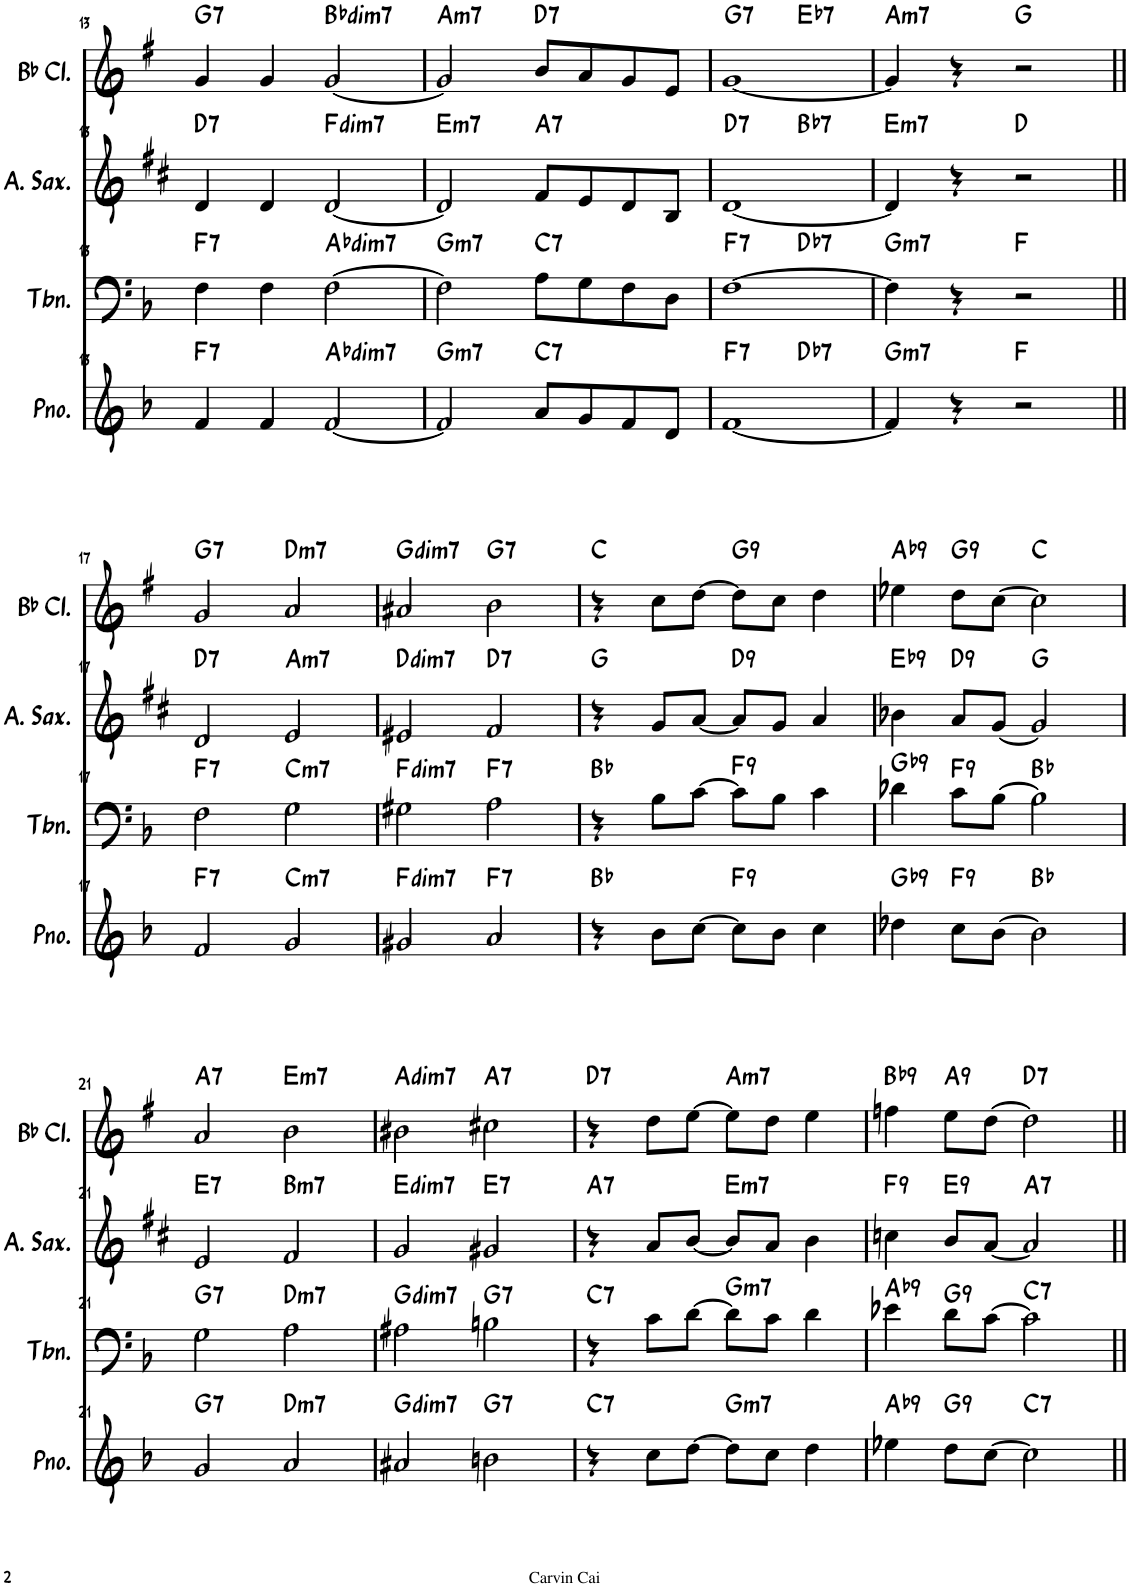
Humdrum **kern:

**kern	**harte	**kern	**harte	**kern	**harte	**kern	**harte
*part4	*part4	*part3	*part3	*part2	*part2	*part1	*part1
*staff4	*	*staff3	*	*staff2	*	*staff1	*
*I"钢琴	*	*I"长号	*	*I"中音萨克斯	*	*I"降B调单簧管	*
!!LO:PB:g=z
*clefG2	*	*clefF4	*	*clefG2	*	*clefG2	*
*	*	*	*	*Trd5c9	*	*Trd1c2	*
*k[b-]	*	*k[b-]	*	*k[f#c#]	*	*k[f#]	*
*M4/4	*	*M4/4	*	*M4/4	*	*M4/4	*
=13	=13	=13	=13	=13	=13	=13	=13
!	!LO:H:kt=7	!	!LO:H:kt=7	!	!LO:H:kt=7	!	!LO:H:kt=7
4f/	F:7	4F\	F:7	4d/	D:7	4g/	G:7
4f/	.	4F\	.	4d/	.	4g/	.
!	!LO:H:kt=dim7	!	!LO:H:kt=dim7	!	!LO:H:kt=dim7	!	!LO:H:kt=dim7
[2f/	Ab:dim7	[2F\	Ab:dim7	[2d/	F:dim7	[2g/	Bb:dim7
=14	=14	=14	=14	=14	=14	=14	=14
!	!LO:H:kt=m7	!	!LO:H:kt=m7	!	!LO:H:kt=m7	!	!LO:H:kt=m7
2f/]	G:min7	2F\]	G:min7	2d/]	E:min7	2g/]	A:min7
!	!LO:H:kt=7	!	!LO:H:kt=7	!	!LO:H:kt=7	!	!LO:H:kt=7
8a/L	C:7	8A\L	C:7	8f#/L	A:7	8b/L	D:7
8g/	.	8G\	.	8e/	.	8a/	.
8f/	.	8F\	.	8d/	.	8g/	.
8d/J	.	8D\J	.	8B/J	.	8e/J	.
=15	=15	=15	=15	=15	=15	=15	=15
!	!LO:H:kt=7	!	!LO:H:kt=7	!	!LO:H:kt=7	!	!LO:H:kt=7
*^	*	*^	*	*^	*	*^	*
[1f	2ryy	F:7	[1F	2ryy	F:7	[1d	2ryy	D:7	[1g	2ryy	G:7
!	!	!LO:H:kt=7	!	!	!LO:H:kt=7	!	!	!LO:H:kt=7	!	!	!LO:H:kt=7
.	2ryy	Db:7	.	2ryy	Db:7	.	2ryy	Bb:7	.	2ryy	Eb:7
=16	=16	=16	=16	=16	=16	=16	=16	=16	=16	=16	=16
!	!	!LO:H:kt=m7	!	!	!LO:H:kt=m7	!	!	!LO:H:kt=m7	!	!	!LO:H:kt=m7
*v	*v	*	*	*	*	*v	*v	*	*v	*v	*
*	*	*v	*v	*	*	*	*	*
4f/]	G:min7	4F\]	G:min7	4d/]	E:min7	4g/]	A:min7
4r	.	4r	.	4r	.	4r	.
2r	F:maj	2r	F:maj	2r	D:maj	2r	G:maj
!!LO:LB:g=z
=17||	=17||	=17||	=17||	=17||	=17||	=17||	=17||
!	!LO:H:kt=7	!	!LO:H:kt=7	!	!LO:H:kt=7	!	!LO:H:kt=7
2f/	F:7	2F\	F:7	2d/	D:7	2g/	G:7
!	!LO:H:kt=m7	!	!LO:H:kt=m7	!	!LO:H:kt=m7	!	!LO:H:kt=m7
2g/	C:min7	2G\	C:min7	2e/	A:min7	2a/	D:min7
=18	=18	=18	=18	=18	=18	=18	=18
!	!LO:H:kt=dim7	!	!LO:H:kt=dim7	!	!LO:H:kt=dim7	!	!LO:H:kt=dim7
2g#X/	F:dim7	2G#X\	F:dim7	2e#X/	D:dim7	2a#X/	G:dim7
!	!LO:H:kt=7	!	!LO:H:kt=7	!	!LO:H:kt=7	!	!LO:H:kt=7
2a/	F:7	2A\	F:7	2f#/	D:7	2b\	G:7
=19	=19	=19	=19	=19	=19	=19	=19
4r	Bb:maj	4r	Bb:maj	4r	G:maj	4r	C:maj
8b-\L	.	8B-\L	.	8g/L	.	8cc\L	.
[8cc\J	.	[8c\J	.	[8a/J	.	[8dd\J	.
!	!LO:H:kt=9	!	!LO:H:kt=9	!	!LO:H:kt=9	!	!LO:H:kt=9
8cc\L]	F:9	8c\L]	F:9	8a/L]	D:9	8dd\L]	G:9
8b-\J	.	8B-\J	.	8g/J	.	8cc\J	.
4cc\	.	4c\	.	4a/	.	4dd\	.
=20	=20	=20	=20	=20	=20	=20	=20
!	!LO:H:kt=9	!	!LO:H:kt=9	!	!LO:H:kt=9	!	!LO:H:kt=9
4dd-X\	Gb:9	4d-X\	Gb:9	4b-X\	Eb:9	4ee-X\	Ab:9
!	!LO:H:kt=9	!	!LO:H:kt=9	!	!LO:H:kt=9	!	!LO:H:kt=9
8cc\L	F:9	8c\L	F:9	8a/L	D:9	8dd\L	G:9
[8b-\J	.	[8B-\J	.	[8g/J	.	[8cc\J	.
2b-\]	Bb:maj	2B-\]	Bb:maj	2g/]	G:maj	2cc\]	C:maj
!!LO:LB:g=z
=21	=21	=21	=21	=21	=21	=21	=21
!	!LO:H:kt=7	!	!LO:H:kt=7	!	!LO:H:kt=7	!	!LO:H:kt=7
2g/	G:7	2G\	G:7	2e/	E:7	2a/	A:7
!	!LO:H:kt=m7	!	!LO:H:kt=m7	!	!LO:H:kt=m7	!	!LO:H:kt=m7
2a/	D:min7	2A\	D:min7	2f#/	B:min7	2b\	E:min7
=22	=22	=22	=22	=22	=22	=22	=22
!	!LO:H:kt=dim7	!	!LO:H:kt=dim7	!	!LO:H:kt=dim7	!	!LO:H:kt=dim7
2a#X/	G:dim7	2A#X\	G:dim7	2g/	E:dim7	2b#X\	A:dim7
!	!LO:H:kt=7	!	!LO:H:kt=7	!	!LO:H:kt=7	!	!LO:H:kt=7
2bn\	G:7	2Bn\	G:7	2g#X/	E:7	2cc#X\	A:7
=23	=23	=23	=23	=23	=23	=23	=23
!	!LO:H:kt=7	!	!LO:H:kt=7	!	!LO:H:kt=7	!	!LO:H:kt=7
4r	C:7	4r	C:7	4r	A:7	4r	D:7
8cc\L	.	8c\L	.	8a/L	.	8dd\L	.
[8dd\J	.	[8d\J	.	[8b/J	.	[8ee\J	.
!	!LO:H:kt=m7	!	!LO:H:kt=m7	!	!LO:H:kt=m7	!	!LO:H:kt=m7
8dd\L]	G:min7	8d\L]	G:min7	8b/L]	E:min7	8ee\L]	A:min7
8cc\J	.	8c\J	.	8a/J	.	8dd\J	.
4dd\	.	4d\	.	4b\	.	4ee\	.
=24	=24	=24	=24	=24	=24	=24	=24
!	!LO:H:kt=9	!	!LO:H:kt=9	!	!LO:H:kt=9	!	!LO:H:kt=9
4ee-X\	Ab:9	4e-X\	Ab:9	4ccn\	F:9	4ffn\	Bb:9
!	!LO:H:kt=9	!	!LO:H:kt=9	!	!LO:H:kt=9	!	!LO:H:kt=9
8dd\L	G:9	8d\L	G:9	8b/L	E:9	8ee\L	A:9
[8cc\J	.	[8c\J	.	[8a/J	.	[8dd\J	.
!	!LO:H:kt=7	!	!LO:H:kt=7	!	!LO:H:kt=7	!	!LO:H:kt=7
2cc\]	C:7	2c\]	C:7	2a/]	A:7	2dd\]	D:7
=||	=||	=||	=||	=||	=||	=||	=||
*-	*-	*-	*-	*-	*-	*-	*-
